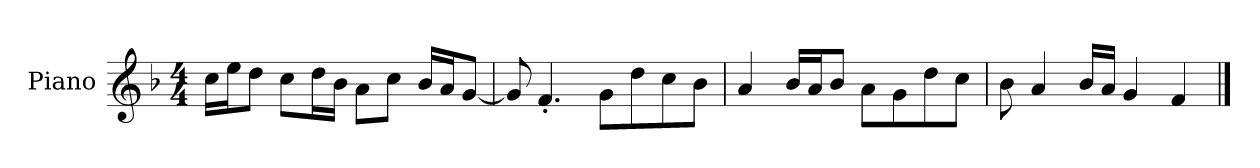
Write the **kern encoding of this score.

**kern
*part1
*staff1
*I"Piano
*I'P-no
*clefG2
*k[b-]
*M4/4
*MM90
=1
16cc\LL
16ee\J
8dd\J
8cc\L
16dd\L
16b-\JJ
8a\L
8cc\J
16b-/LL
16a/J
[8g/J
=2
8g/]
4.f'/
8g\L
8dd\
8cc\
8b-\J
=3
4a/
16b-/LL
16a/J
8b-/J
8a\L
8g\
8dd\
8cc\J
=4
8b-\
4a/
16b-/LL
16a/JJ
4g/
4f/
==
*-
